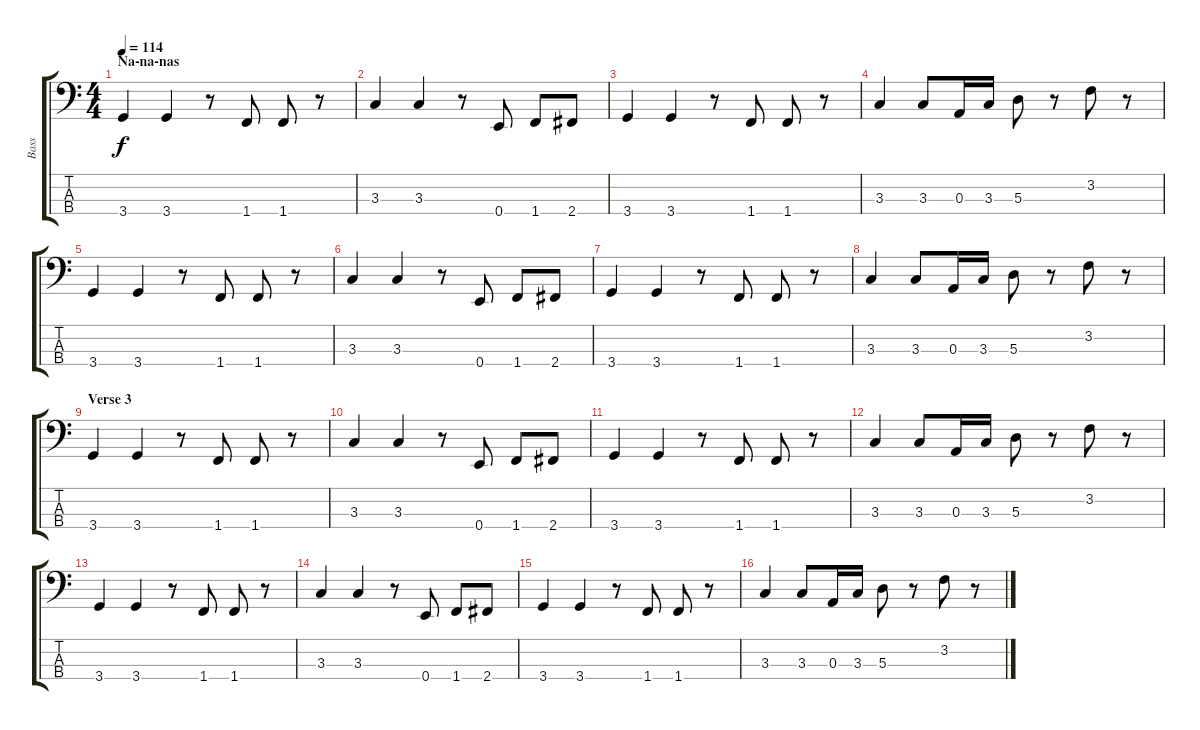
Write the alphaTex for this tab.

\track ("Bass" "Bass") {instrument electricbassfinger}
\staff {score tabs}
\tuning (G2 D2 A1 E1) {hide}
\ts (4 4)
\section ("" "Na-na-nas")
\tempo 114
\clef f4
\ks c
3.4.4{dy f} 3.4.4 r.8 1.4.8 1.4.8 r.8 |
3.3.4 3.3.4 r.8 0.4.8 1.4.8 2.4.8 |
3.4.4 3.4.4 r.8 1.4.8 1.4.8 r.8 |
3.3.4 3.3.8 0.3.16 3.3.16 5.3.8 r.8 3.2.8 r.8 |
3.4.4 3.4.4 r.8 1.4.8 1.4.8 r.8 |
3.3.4 3.3.4 r.8 0.4.8 1.4.8 2.4.8 |
3.4.4 3.4.4 r.8 1.4.8 1.4.8 r.8 |
3.3.4 3.3.8 0.3.16 3.3.16 5.3.8 r.8 3.2.8 r.8 |
\section ("" "Verse 3")
3.4.4 3.4.4 r.8 1.4.8 1.4.8 r.8 |
3.3.4 3.3.4 r.8 0.4.8 1.4.8 2.4.8 |
3.4.4 3.4.4 r.8 1.4.8 1.4.8 r.8 |
3.3.4 3.3.8 0.3.16 3.3.16 5.3.8 r.8 3.2.8 r.8 |
3.4.4 3.4.4 r.8 1.4.8 1.4.8 r.8 |
3.3.4 3.3.4 r.8 0.4.8 1.4.8 2.4.8 |
3.4.4 3.4.4 r.8 1.4.8 1.4.8 r.8 |
3.3.4 3.3.8 0.3.16 3.3.16 5.3.8 r.8 3.2.8 r.8
